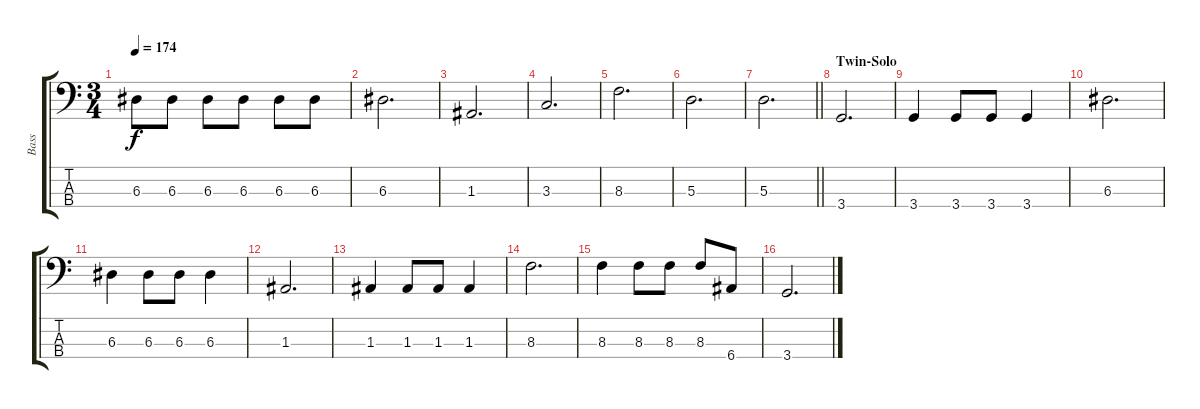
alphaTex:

\track ("Bass" "Bass") {instrument electricbasspick}
\staff {score tabs}
\tuning (G2 D2 A1 E1) {hide}
\ts (3 4)
\tempo 174
\clef f4
\ks c
6.3.8{dy f} 6.3.8 6.3.8 6.3.8 6.3.8 6.3.8 |
6.3.2{d} |
1.3.2{d} |
3.3.2{d} |
8.3.2{d} |
5.3.2{d} |
\barLineRight lightlight
5.3.2{d} |
\section ("" "Twin-Solo")
3.4.2{d} |
3.4.4 3.4.8 3.4.8 3.4.4 |
6.3.2{d} |
6.3.4 6.3.8 6.3.8 6.3.4 |
1.3.2{d} |
1.3.4 1.3.8 1.3.8 1.3.4 |
8.3.2{d} |
8.3.4 8.3.8 8.3.8 8.3.8 6.4.8 |
3.4.2{d}
